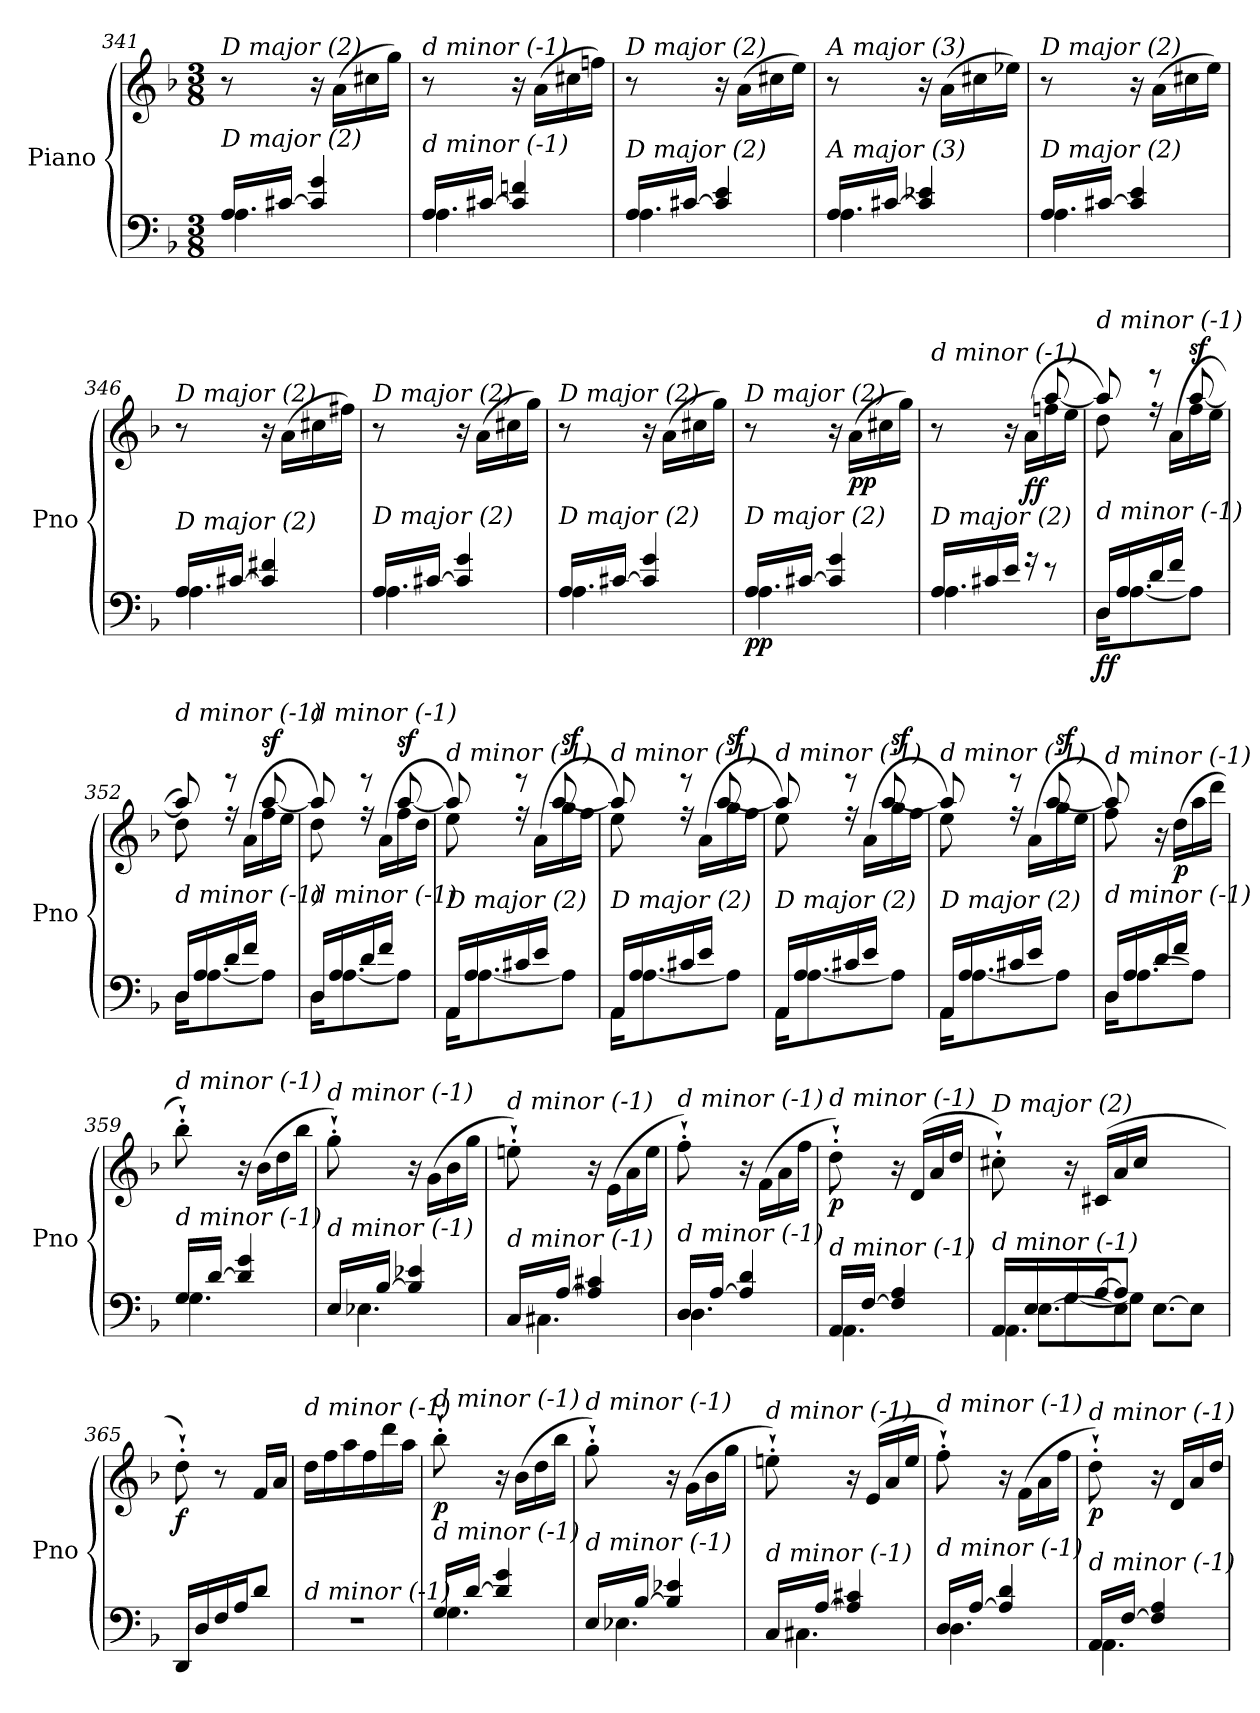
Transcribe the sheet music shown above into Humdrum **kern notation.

**kern	**kern	**dynam
*part1	*part1	*part1
*staff2	*staff1	*staff1/2
*I"Piano	*	*
*I'Pno	*	*
*clefF4	*clefG2	*
*k[b-]	*k[b-]	*
*M3/8	*M3/8	*
=341	=341	=341
*^	*	*
!	!	!LO:TX:i:t=D major (2)	!
!LO:TX:i:t=D major (2)	!	!	!
16A/LL	4.A\	8r	.
[16c#X/JJ	.	.	.
4c#/] 4g/	.	16r	.
.	.	(>16a\LL	.
.	.	16cc#X\	.
.	.	16gg\JJ)	.
!!LO:PB:g=z
=342	=342	=342	=342
!	!	!LO:TX:i:t=d minor (-1)	!
!LO:TX:i:t=d minor (-1)	!	!	!
16A/LL	4.A\	8r	.
[16c#X/JJ	.	.	.
4c#/] 4fn/	.	16r	.
.	.	(>16a\LL	.
.	.	16cc#X\	.
.	.	16ffn\JJ)	.
=343	=343	=343	=343
!	!	!LO:TX:i:t=D major (2)	!
!LO:TX:i:t=D major (2)	!	!	!
16A/LL	4.A\	8r	.
[16c#X/JJ	.	.	.
4c#/] 4e/	.	16r	.
!	!	!	!LO:DY:b
.	.	(>16a\LL	other-dynamics
.	.	16cc#X\	.
.	.	16ee\JJ)	.
=344	=344	=344	=344
!	!	!LO:TX:i:t=A major (3)	!
!LO:TX:i:t=A major (3)	!	!	!
16A/LL	4.A\	8r	.
[16c#X/JJ	.	.	.
4c#/] 4e-Xi/	.	16r	.
.	.	(>16a\LL	.
.	.	16cc#X\	.
.	.	16ee-Xi\JJ)	.
=345	=345	=345	=345
!	!	!LO:TX:i:t=D major (2)	!
!LO:TX:i:t=D major (2)	!	!	!
16A/LL	4.A\	8r	.
[16c#X/JJ	.	.	.
4c#/] 4e/	.	16r	.
.	.	(>16a\LL	.
.	.	16cc#X\	.
.	.	16ee\JJ)	.
!!LO:PB:g=z
=346	=346	=346	=346
!	!	!LO:TX:i:t=D major (2)	!
!LO:TX:i:t=D major (2)	!	!	!
16A/LL	4.A\	8r	.
[16c#X/JJ	.	.	.
4c#/] 4f#X/	.	16r	.
.	.	(>16a\LL	.
.	.	16cc#X\	.
.	.	16ff#X\JJ)	.
=347	=347	=347	=347
!	!	!LO:TX:i:t=D major (2)	!
!LO:TX:i:t=D major (2)	!	!	!
16A/LL	4.A\	8r	.
[16c#X/JJ	.	.	.
4c#/] 4g/	.	16r	.
!	!	!	!LO:DY:b
.	.	(>16a\LL	other-dynamics
.	.	16cc#X\	.
.	.	16gg\JJ)	.
=348	=348	=348	=348
!	!	!LO:TX:i:t=D major (2)	!
!LO:TX:i:t=D major (2)	!	!	!
16A/LL	4.A\	8r	.
[16c#X/JJ	.	.	.
4c#/] 4g/	.	16r	.
.	.	(>16a\LL	.
.	.	16cc#X\	.
.	.	16gg\JJ)	.
=349	=349	=349	=349
!	!	!LO:TX:i:t=D major (2)	!
!LO:TX:i:t=D major (2)	!	!	!
!	!	!	!LO:DY:b=2
16A/LL	4.A\	8r	pp
[16c#X/JJ	.	.	.
4c#/] 4g/	.	16r	.
!	!	!	!LO:DY:b
.	.	(>16a\LL	pp
.	.	16cc#X\	.
.	.	16gg\JJ)	.
!!LO:LB:g=z
=350	=350	=350	=350
*	*^	*^	*
!	!	!	!LO:TX:i:t=d minor (-1)	!	!
!LO:TX:i:t=D major (2)	!	!	!	!	!
4ryy	16A/LL	4.A\	8r	4ryy	.
.	16c#X/	.	.	.	.
.	16e/JJ	.	16r	.	.
!	!	!	!	!	!LO:DY:b
.	16r	.	(<16a\LL	.	ff
8ryy	8r	.	16ffn\	[8aa/	.
.	.	.	16ee\JJ	.	.
*	*v	*v	*	*	*
=351	=351	=351	=351	=351
!	!	!LO:TX:i:t=d minor (-1)	!	!
!LO:TX:i:t=d minor (-1)	!	!	!	!
!	!	!	!	!LO:DY:b=2
16D/LL	16D\KL	8dd\)	8aa/]	ff
16A/	[8.A\	.	.	.
16d/	.	16r	8reee	.
16f/JJ	.	(<16a\LL	.	.
!	!	!	!	!LO:DY:a
8ryy	8A\J]	16ff\	[8aa/	sf
.	.	16ee\JJ	.	.
=352	=352	=352	=352	=352
!	!	!LO:TX:i:t=d minor (-1)	!	!
!LO:TX:i:t=d minor (-1)	!	!	!	!
16D/LL	16D\KL	8dd\)	8aa/]	.
16A/	[8.A\	.	.	.
16d/	.	16r	8reee	.
16f/JJ	.	(<16a\LL	.	.
!	!	!	!	!LO:DY:a
8ryy	8A\J]	16ff\	[8aa/	sf
.	.	16ee\JJ	.	.
=353	=353	=353	=353	=353
!	!	!LO:TX:i:t=d minor (-1)	!	!
!LO:TX:i:t=d minor (-1)	!	!	!	!
16D/LL	16D\KL	8dd\)	8aa/]	.
16A/	[8.A\	.	.	.
16d/	.	16r	8reee	.
16f/JJ	.	(<16a\LL	.	.
!	!	!	!	!LO:DY:a
8ryy	8A\J]	16ff\	[8aa/	sf
.	.	16dd\JJ	.	.
!!LO:LB:g=z	!!
=354	=354	=354	=354	=354
!	!	!LO:TX:i:t=d minor (-1)	!	!
!LO:TX:i:t=D major (2)	!	!	!	!
16AA/LL	16AA\KL	8ee\)	8aa/]	.
16A/	[8.A\	.	.	.
16c#X/	.	16r	8reee	.
16e/JJ	.	(<16a\LL	.	.
!	!	!	!	!LO:DY:a
8ryy	8A\J]	16gg\	[8aa/	sf
.	.	16ff\JJ	.	.
!!LO:LB:g=z	!!
=355	=355	=355	=355	=355
!	!	!LO:TX:i:t=d minor (-1)	!	!
!LO:TX:i:t=D major (2)	!	!	!	!
16AA/LL	16AA\KL	8ee\)	8aa/]	.
16A/	[8.A\	.	.	.
16c#X/	.	16r	8reee	.
16e/JJ	.	(<16a\LL	.	.
!	!	!	!	!LO:DY:a
8ryy	8A\J]	16gg\	[8aa/	sf
.	.	16ff\JJ	.	.
=356	=356	=356	=356	=356
!	!	!LO:TX:i:t=d minor (-1)	!	!
!LO:TX:i:t=D major (2)	!	!	!	!
16AA/LL	16AA\KL	8ee\)	8aa/]	.
16A/	[8.A\	.	.	.
16c#X/	.	16r	8reee	.
16e/JJ	.	(<16a\LL	.	.
!	!	!	!	!LO:DY:a
8ryy	8A\J]	16gg\	[8aa/	sf
.	.	16ff\JJ	.	.
=357	=357	=357	=357	=357
!	!	!LO:TX:i:t=d minor (-1)	!	!
!LO:TX:i:t=D major (2)	!	!	!	!
16AA/LL	16AA\KL	8ee\)	8aa/]	.
16A/	[8.A\	.	.	.
16c#X/	.	16r	8reee	.
16e/JJ	.	(<16a\LL	.	.
!	!	!	!	!LO:DY:a
8ryy	8A\J]	16gg\	[8aa/	sf
.	.	16ee\JJ	.	.
=358	=358	=358	=358	=358
*	*^	*	*	*
!	!	!	!LO:TX:i:t=d minor (-1)	!	!
!LO:TX:i:t=d minor (-1)	!	!	!	!	!
8ryy	16D/LL	16D\KL	8ff\)	8aa/]	.
.	16A/	[8.A\	.	.	.
4ryy	16d/	.	16r	4ryy	.
!	!	!	!	!	!LO:DY:b
.	16f/JJ	.	(>16dd\LL	.	p
.	8ryy	8A\J]	16aa\	.	.
.	.	.	16ddd\JJ	.	.
*	*v	*v	*	*	*
*	*	*v	*v	*
!!LO:LB:g=z
=359	=359	=359	=359
!	!	!LO:TX:i:t=d minor (-1)	!
!LO:TX:i:t=d minor (-1)	!	!	!
16G/LL	4.G\	8bb-'`\)	.
[16d/JJ	.	.	.
4d/] 4g/	.	16r	.
!	!	!	!LO:DY:b
.	.	(>16b-\LL	other-dynamics
.	.	16dd\	.
.	.	16bb-\JJ	.
!!LO:PB:g=z
=360	=360	=360	=360
!	!	!LO:TX:i:t=d minor (-1)	!
!LO:TX:i:t=d minor (-1)	!	!	!
16E/LL	4.E-X\	8gg'`\)	.
[16B-/JJ	.	.	.
4B-/] 4e-X/	.	16r	.
.	.	(>16g\LL	.
.	.	16b-\	.
.	.	16gg\JJ	.
=361	=361	=361	=361
!	!	!LO:TX:i:t=d minor (-1)	!
!LO:TX:i:t=d minor (-1)	!	!	!
!	!	!	!LO:DY:b
16C/LL	4.C#X\	8een'`\)	other-dynamics
[16A/JJ	.	.	.
4A/] 4c#X/	.	16r	.
.	.	(>16e\LL	.
.	.	16a\	.
.	.	16ee\JJ	.
=362	=362	=362	=362
!	!	!LO:TX:i:t=d minor (-1)	!
!LO:TX:i:t=d minor (-1)	!	!	!
16D/LL	4.D\	8ff'`\)	.
[16A/JJ	.	.	.
4A/] 4d/	.	16r	.
.	.	(>16f\LL	.
.	.	16a\	.
.	.	16ff\JJ	.
=363	=363	=363	=363
!	!	!LO:TX:i:t=d minor (-1)	!
!LO:TX:i:t=d minor (-1)	!	!	!
!	!	!	!LO:DY:b
16AA/LL	4.AA\	8dd'`\)	p
[16F/JJ	.	.	.
4F/] 4A/	.	16r	.
!	!	!	!LO:DY:b
.	.	(>16d/LL	other-dynamics
.	.	16a/	.
.	.	16dd/JJ	.
!!LO:LB:g=z
=364	=364	=364	=364
*^	*	*^	*
*	*	*^	*	*^	*
!	!	!	!	!LO:TX:i:t=D major (2)	!	!	!
!LO:TX:i:t=d minor (-1)	!	!	!	!	!	!	!
16AA/LL	4.AA\	16ryy	8ryy	8cc#X'`\)	16ryy	8ryy	.
16E/	.	[8.E\L	.	.	4ryy	.	.
16G/	.	.	[8G\L	16r	.	4ryy	.
[16A/J	.	.	.	(>16c#X/LL	.	.	.
8A/J]	.	8E\J]	8G\J]	16a/	.	.	.
.	.	.	.	16cc#/JJ	16ryy	.	.
4ryy	[8.E\L	4ryy	4ryy	4ryy	4ryy	4ryy	.
.	8E\J]	.	.	.	.	.	.
16ryy	.	16ryy	16ryy	16ryy	16ryy	16ryy	.
!!LO:LB:g=z
=365	=365	=365	=365	=365	=365	=365	=365
!	!	!	!	!LO:TX:i:t=d minor (-1)	!	!	!
!LO:TX:i:t=d minor (-1)	!	!	!	!	!	!	!
!	!	!	!	!	!	!	!LO:DY:b
*v	*v	*v	*v	*	*	*	*
*	*v	*v	*v	*
16DD/LL	8dd'`\)	f
16D/	.	.
16F/	8r	.
16A/J	.	.
8d/J	16f/LL	.
.	16a/JJ	.
=366	=366	=366
!	!LO:TX:i:t=d minor (-1)	!
!LO:TX:i:t=d minor (-1)	!	!
4.r	16dd\LL	.
.	16ff\	.
.	16aa\	.
.	16ff\	.
.	16ddd\	.
.	16aa\JJ	.
=367	=367	=367
*^	*	*
!	!	!LO:TX:i:t=d minor (-1)	!
!LO:TX:i:t=d minor (-1)	!	!	!
!	!	!	!LO:DY:b
16G/LL	4.G\	8bb-'`\	p
[16d/JJ	.	.	.
4d/] 4g/	.	16r	.
!	!	!	!LO:DY:b
.	.	(>16b-\LL	other-dynamics
.	.	16dd\	.
.	.	16bb-\JJ	.
=368	=368	=368	=368
!	!	!LO:TX:i:t=d minor (-1)	!
!LO:TX:i:t=d minor (-1)	!	!	!
16E/LL	4.E-X\	8gg'`\)	.
[16B-/JJ	.	.	.
4B-/] 4e-X/	.	16r	.
!	!	!	!LO:DY:b
.	.	(>16g\LL	other-dynamics
.	.	16b-\	.
.	.	16gg\JJ	.
=369	=369	=369	=369
!	!	!LO:TX:i:t=d minor (-1)	!
!LO:TX:i:t=d minor (-1)	!	!	!
16C/LL	4.C#X\	8een'`\)	.
[16A/JJ	.	.	.
4A/] 4c#X/	.	16r	.
.	.	(>16e/LL	.
.	.	16a/	.
.	.	16ee/JJ	.
!!LO:LB:g=z
=370	=370	=370	=370
!	!	!LO:TX:i:t=d minor (-1)	!
!LO:TX:i:t=d minor (-1)	!	!	!
16D/LL	4.D\	8ff'`\)	.
[16A/JJ	.	.	.
4A/] 4d/	.	16r	.
.	.	(>16f\LL	.
.	.	16a\	.
.	.	16ff\JJ	.
=371	=371	=371	=371
!	!	!LO:TX:i:t=d minor (-1)	!
!LO:TX:i:t=d minor (-1)	!	!	!
!	!	!	!LO:DY:b
16AA/LL	4.AA\	8dd'`\)	p
[16F/JJ	.	.	.
4F/] 4A/	.	16r	.
!	!	!	!LO:DY:b
.	.	16d/LL	other-dynamics
.	.	16a/	.
.	.	16dd/JJ	.
*v	*v	*	*
=	=	=
*-	*-	*-
